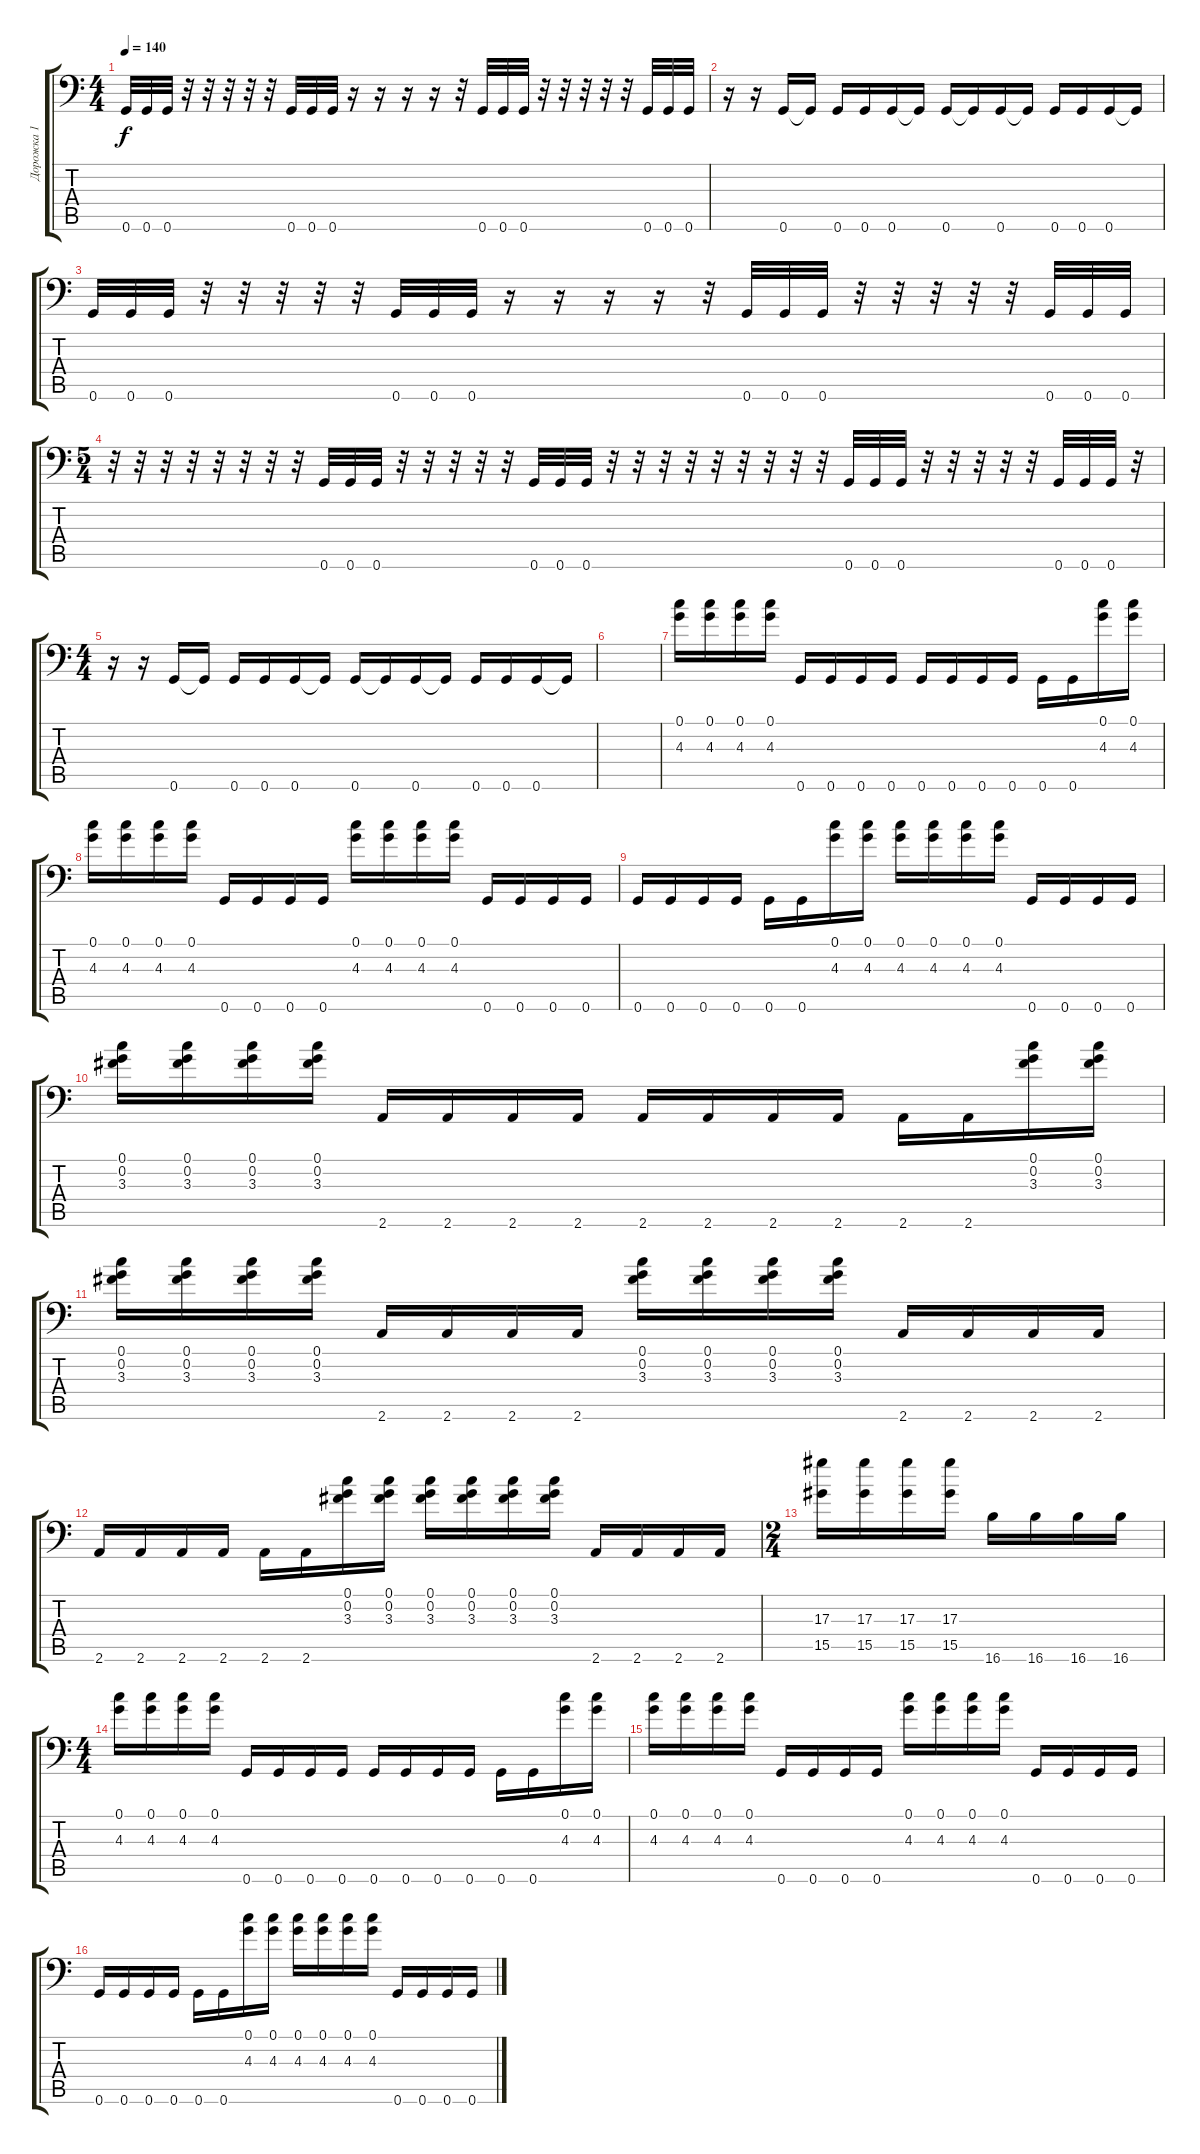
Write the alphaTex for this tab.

\track ("Дорожка 1" "Дорожка 1") {instrument distortionguitar}
\staff {score tabs}
\tuning (C4 G3 Eb3 Bb2 F2 G1) {hide}
\ts (4 4)
\tempo 140
\clef f4
\ks c
0.6.32{dy f} 0.6.32 0.6.32 r.32 r.32 r.32 r.32 r.32 0.6.32 0.6.32 0.6.32 r.16 r.16 r.16 r.16 r.32 0.6.32 0.6.32 0.6.32 r.32 r.32 r.32 r.32 r.32 0.6.32 0.6.32 0.6.32 |
r.16 r.16 0.6.16 0.6{t}.16 0.6.16 0.6.16 0.6.16 0.6{t}.16 0.6.16 0.6{t}.16 0.6.16 0.6{t}.16 0.6.16 0.6.16 0.6.16 0.6{t}.16 |
0.6.32 0.6.32 0.6.32 r.32 r.32 r.32 r.32 r.32 0.6.32 0.6.32 0.6.32 r.16 r.16 r.16 r.16 r.32 0.6.32 0.6.32 0.6.32 r.32 r.32 r.32 r.32 r.32 0.6.32 0.6.32 0.6.32 |
\ts (5 4)
r.32 r.32 r.32 r.32 r.32 r.32 r.32 r.32 0.6.32 0.6.32 0.6.32 r.32 r.32 r.32 r.32 r.32 0.6.32 0.6.32 0.6.32 r.32 r.32 r.32 r.32 r.32 r.32 r.32 r.32 r.32 0.6.32 0.6.32 0.6.32 r.32 r.32 r.32 r.32 r.32 0.6.32 0.6.32 0.6.32 r.32 |
\ts (4 4)
r.16 r.16 0.6.16 0.6{t}.16 0.6.16 0.6.16 0.6.16 0.6{t}.16 0.6.16 0.6{t}.16 0.6.16 0.6{t}.16 0.6.16 0.6.16 0.6.16 0.6{t}.16 |
|
(0.1 4.3).16 (0.1 4.3).16 (0.1 4.3).16 (0.1 4.3).16 0.6.16 0.6.16 0.6.16 0.6.16 0.6.16 0.6.16 0.6.16 0.6.16 0.6.16 0.6.16 (0.1 4.3).16 (0.1 4.3).16 |
(0.1 4.3).16 (0.1 4.3).16 (0.1 4.3).16 (0.1 4.3).16 0.6.16 0.6.16 0.6.16 0.6.16 (0.1 4.3).16 (0.1 4.3).16 (0.1 4.3).16 (0.1 4.3).16 0.6.16 0.6.16 0.6.16 0.6.16 |
0.6.16 0.6.16 0.6.16 0.6.16 0.6.16 0.6.16 (0.1 4.3).16 (0.1 4.3).16 (0.1 4.3).16 (0.1 4.3).16 (0.1 4.3).16 (0.1 4.3).16 0.6.16 0.6.16 0.6.16 0.6.16 |
(0.1 0.2 3.3).16 (0.1 0.2 3.3).16 (0.1 0.2 3.3).16 (0.1 0.2 3.3).16 2.6.16 2.6.16 2.6.16 2.6.16 2.6.16 2.6.16 2.6.16 2.6.16 2.6.16 2.6.16 (0.1 0.2 3.3).16 (0.1 0.2 3.3).16 |
(0.1 0.2 3.3).16 (0.1 0.2 3.3).16 (0.1 0.2 3.3).16 (0.1 0.2 3.3).16 2.6.16 2.6.16 2.6.16 2.6.16 (0.1 0.2 3.3).16 (0.1 0.2 3.3).16 (0.1 0.2 3.3).16 (0.1 0.2 3.3).16 2.6.16 2.6.16 2.6.16 2.6.16 |
2.6.16 2.6.16 2.6.16 2.6.16 2.6.16 2.6.16 (0.1 0.2 3.3).16 (0.1 0.2 3.3).16 (0.1 0.2 3.3).16 (0.1 0.2 3.3).16 (0.1 0.2 3.3).16 (0.1 0.2 3.3).16 2.6.16 2.6.16 2.6.16 2.6.16 |
\ts (2 4)
(17.3 15.5).16 (17.3 15.5).16 (17.3 15.5).16 (17.3 15.5).16 16.6.16 16.6.16 16.6.16 16.6.16 |
\ts (4 4)
(0.1 4.3).16 (0.1 4.3).16 (0.1 4.3).16 (0.1 4.3).16 0.6.16 0.6.16 0.6.16 0.6.16 0.6.16 0.6.16 0.6.16 0.6.16 0.6.16 0.6.16 (0.1 4.3).16 (0.1 4.3).16 |
(0.1 4.3).16 (0.1 4.3).16 (0.1 4.3).16 (0.1 4.3).16 0.6.16 0.6.16 0.6.16 0.6.16 (0.1 4.3).16 (0.1 4.3).16 (0.1 4.3).16 (0.1 4.3).16 0.6.16 0.6.16 0.6.16 0.6.16 |
0.6.16 0.6.16 0.6.16 0.6.16 0.6.16 0.6.16 (0.1 4.3).16 (0.1 4.3).16 (0.1 4.3).16 (0.1 4.3).16 (0.1 4.3).16 (0.1 4.3).16 0.6.16 0.6.16 0.6.16 0.6.16
